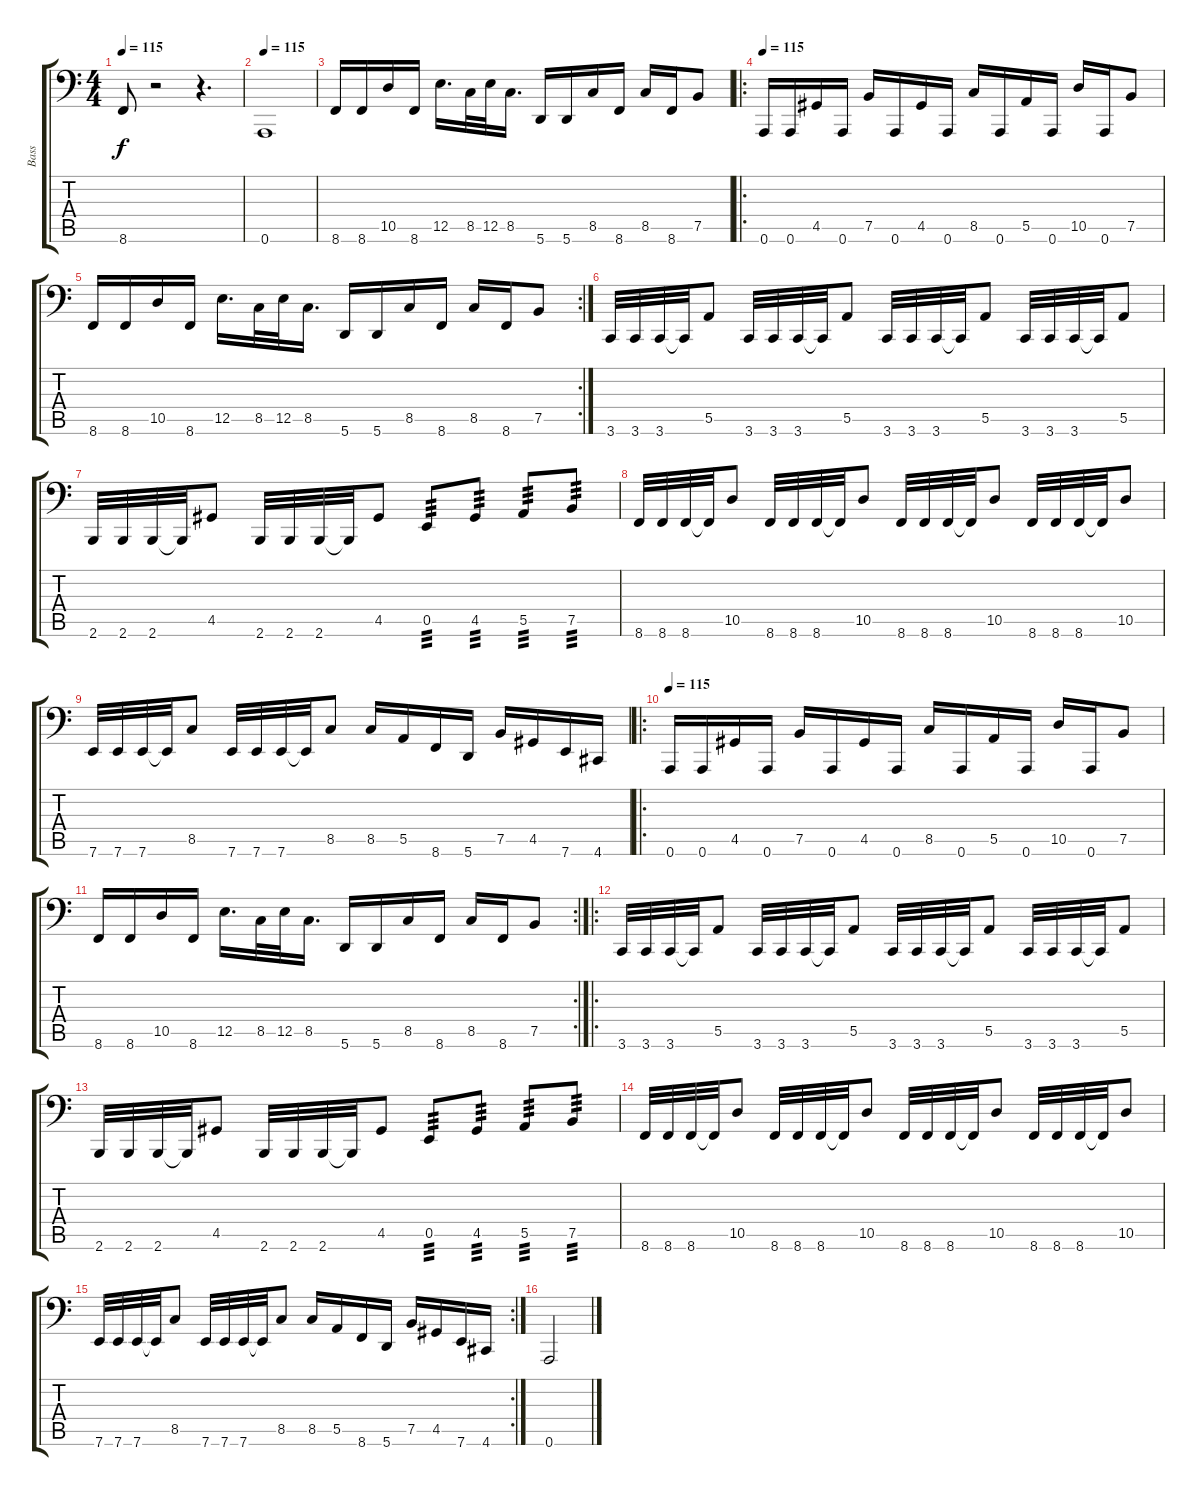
\track ("Bass" "Bass") {instrument electricbasspick}
\staff {score tabs}
\tuning (E4 B3 D2 A1 E1 A0) {hide}
\ts (4 4)
\tempo 115
\clef f4
\ks c
8.6.8{dy f} r.2 r.4{d} |
\tempo 115
0.6.1 |
8.6.16 8.6.16 10.5.16 8.6.16 12.5.16{d} 8.5.32 12.5.32 8.5.16{d} 5.6.16 5.6.16 8.5.16 8.6.16 8.5.16 8.6.16 7.5.8 |
\ro
\tempo 115
0.6.16 0.6.16 4.5.16 0.6.16 7.5.16 0.6.16 4.5.16 0.6.16 8.5.16 0.6.16 5.5.16 0.6.16 10.5.16 0.6.16 7.5.8 |
\rc 2
8.6.16 8.6.16 10.5.16 8.6.16 12.5.16{d} 8.5.32 12.5.32 8.5.16{d} 5.6.16 5.6.16 8.5.16 8.6.16 8.5.16 8.6.16 7.5.8 |
3.6.32 3.6.32 3.6.32 3.6{t}.32 5.5.8 3.6.32 3.6.32 3.6.32 3.6{t}.32 5.5.8 3.6.32 3.6.32 3.6.32 3.6{t}.32 5.5.8 3.6.32 3.6.32 3.6.32 3.6{t}.32 5.5.8 |
2.6.32 2.6.32 2.6.32 2.6{t}.32 4.5.8 2.6.32 2.6.32 2.6.32 2.6{t}.32 4.5.8 0.5.8{tp 3} 4.5.8{tp 3} 5.5.8{tp 3} 7.5.8{tp 3} |
8.6.32 8.6.32 8.6.32 8.6{t}.32 10.5.8 8.6.32 8.6.32 8.6.32 8.6{t}.32 10.5.8 8.6.32 8.6.32 8.6.32 8.6{t}.32 10.5.8 8.6.32 8.6.32 8.6.32 8.6{t}.32 10.5.8 |
7.6.32 7.6.32 7.6.32 7.6{t}.32 8.5.8 7.6.32 7.6.32 7.6.32 7.6{t}.32 8.5.8 8.5.16 5.5.16 8.6.16 5.6.16 7.5.16 4.5.16 7.6.16 4.6.16 |
\ro
\tempo 115
0.6.16 0.6.16 4.5.16 0.6.16 7.5.16 0.6.16 4.5.16 0.6.16 8.5.16 0.6.16 5.5.16 0.6.16 10.5.16 0.6.16 7.5.8 |
\rc 2
8.6.16 8.6.16 10.5.16 8.6.16 12.5.16{d} 8.5.32 12.5.32 8.5.16{d} 5.6.16 5.6.16 8.5.16 8.6.16 8.5.16 8.6.16 7.5.8 |
\ro
3.6.32 3.6.32 3.6.32 3.6{t}.32 5.5.8 3.6.32 3.6.32 3.6.32 3.6{t}.32 5.5.8 3.6.32 3.6.32 3.6.32 3.6{t}.32 5.5.8 3.6.32 3.6.32 3.6.32 3.6{t}.32 5.5.8 |
2.6.32 2.6.32 2.6.32 2.6{t}.32 4.5.8 2.6.32 2.6.32 2.6.32 2.6{t}.32 4.5.8 0.5.8{tp 3} 4.5.8{tp 3} 5.5.8{tp 3} 7.5.8{tp 3} |
8.6.32 8.6.32 8.6.32 8.6{t}.32 10.5.8 8.6.32 8.6.32 8.6.32 8.6{t}.32 10.5.8 8.6.32 8.6.32 8.6.32 8.6{t}.32 10.5.8 8.6.32 8.6.32 8.6.32 8.6{t}.32 10.5.8 |
\rc 2
7.6.32 7.6.32 7.6.32 7.6{t}.32 8.5.8 7.6.32 7.6.32 7.6.32 7.6{t}.32 8.5.8 8.5.16 5.5.16 8.6.16 5.6.16 7.5.16 4.5.16 7.6.16 4.6.16 |
0.6.2
